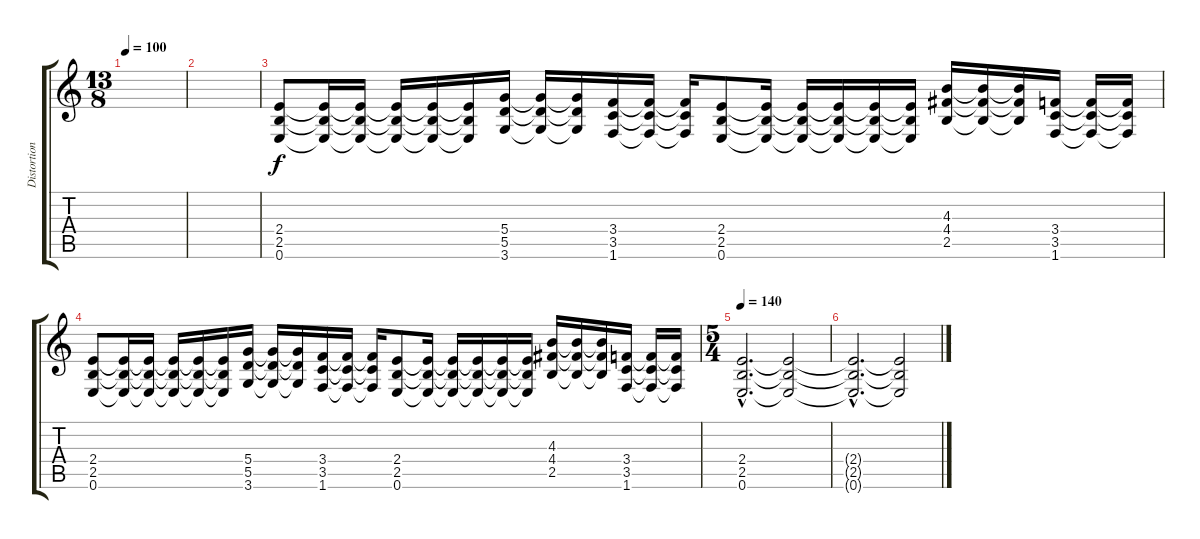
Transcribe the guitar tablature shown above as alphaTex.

\track ("Distortion" "Distortion") {instrument distortionguitar}
\staff {score tabs}
\tuning (E4 B3 G3 D3 A2 E2) {hide}
\ts (13 8)
\tempo 100
\clef g2
\ks c
|
|
(2.4 2.5 0.6).8 (2.4{t} 2.5{t} 0.6{t}).16 (2.4{t} 2.5{t} 0.6{t}).16 (2.4{t} 2.5{t} 0.6{t}).16 (2.4{t} 2.5{t} 0.6{t}).16 (2.4{t} 2.5{t} 0.6{t}).16 (5.4 5.5 3.6).16 (5.4{t} 5.5{t} 3.6{t}).16 (5.4{t} 5.5{t} 3.6{t}).16 (3.4 3.5 1.6).16 (3.4{t} 3.5{t} 1.6{t}).16 (3.4{t} 3.5{t} 1.6{t}).16 (2.4 2.5 0.6).8 (2.4{t} 2.5{t} 0.6{t}).16 (2.4{t} 2.5{t} 0.6{t}).16 (2.4{t} 2.5{t} 0.6{t}).16 (2.4{t} 2.5{t} 0.6{t}).16 (2.4{t} 2.5{t} 0.6{t}).16 (4.3 4.4 2.5).16 (4.3{t} 4.4{t} 2.5{t}).16 (4.3{t} 4.4{t} 2.5{t}).16 (3.4 3.5 1.6).16 (3.4{t} 3.5{t} 1.6{t}).16 (3.4{t} 3.5{t} 1.6{t}).16 |
(2.4 2.5 0.6).8 (2.4{t} 2.5{t} 0.6{t}).16 (2.4{t} 2.5{t} 0.6{t}).16 (2.4{t} 2.5{t} 0.6{t}).16 (2.4{t} 2.5{t} 0.6{t}).16 (2.4{t} 2.5{t} 0.6{t}).16 (5.4 5.5 3.6).16 (5.4{t} 5.5{t} 3.6{t}).16 (5.4{t} 5.5{t} 3.6{t}).16 (3.4 3.5 1.6).16 (3.4{t} 3.5{t} 1.6{t}).16 (3.4{t} 3.5{t} 1.6{t}).16 (2.4 2.5 0.6).8 (2.4{t} 2.5{t} 0.6{t}).16 (2.4{t} 2.5{t} 0.6{t}).16 (2.4{t} 2.5{t} 0.6{t}).16 (2.4{t} 2.5{t} 0.6{t}).16 (2.4{t} 2.5{t} 0.6{t}).16 (4.3 4.4 2.5).16 (4.3{t} 4.4{t} 2.5{t}).16 (4.3{t} 4.4{t} 2.5{t}).16 (3.4 3.5 1.6).16 (3.4{t} 3.5{t} 1.6{t}).16 (3.4{t} 3.5{t} 1.6{t}).16 |
\ts (5 4)
\tempo 140
(2.4{hac} 2.5{hac} 0.6{hac}).2{d} (2.4{t} 2.5{t} 0.6{t}).2 |
(2.4{hac t} 2.5{hac t} 0.6{hac t}).2{d} (2.4{t} 2.5{t} 0.6{t}).2
